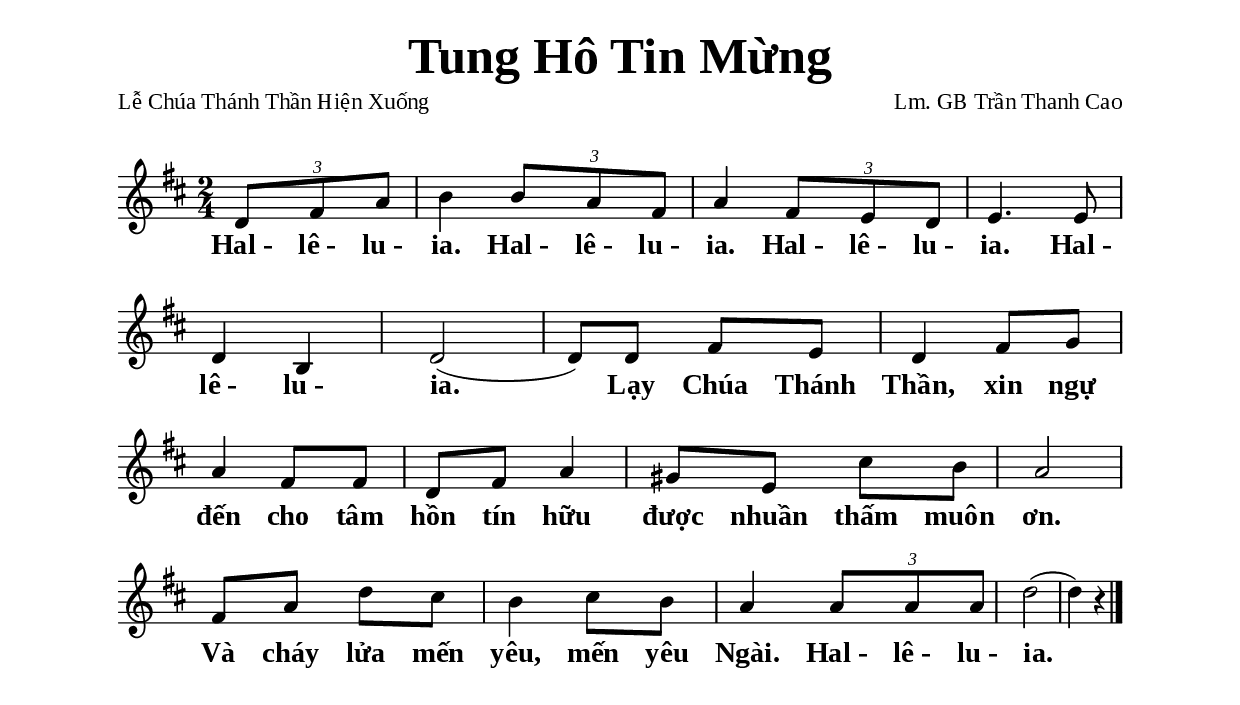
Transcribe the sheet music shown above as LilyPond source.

% Cài đặt chung
\version "2.22.1"
\include "english.ly"

\header {
  title = \markup { \fontsize #3 "Tung Hô Tin Mừng" }
  poet = "Lễ Chúa Thánh Thần Hiện Xuống"
  composer = "Lm. GB Trần Thanh Cao"
  arranger = " "
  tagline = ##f
}

% Nhạc điệp khúc
nhacDiepKhuc = \relative c' {
  \partial 4 \tuplet 3/2 { d8 fs a } |
  b4 \tuplet 3/2 { b8 a fs } |
  a4 \tuplet 3/2 { fs8 e d } |
  e4. e8 |
  d4 b |
  d2 ( |
  d8) d fs e |
  d4 fs8 g |
  a4 fs8 fs |
  d fs a4 |
  gs8 e cs' b |
  a2 |
  fs8 a d cs |
  b4 cs8 b |
  a4 \tuplet 3/2 { a8 a a } |
  d2 ( |
  d4) r \bar "|."
}

% Lời điệp khúc
loiDiepKhuc = \lyricmode {
  "Hal -" "lê -" "lu -" ia. "Hal -" "lê -" "lu -" ia.
  "Hal -" "lê -" "lu -" ia. "Hal -" "lê -" "lu -" ia.
  Lạy Chúa Thánh Thần, xin ngự đến
  cho tâm hồn tín hữu được nhuần thấm muôn ơn.
  Và cháy lửa mến yêu, mến yêu Ngài.
  "Hal -" "lê -" "lu -" ia.
}

% Bố trí
\paper {
  #(set-paper-size "a4")
  top-margin = 10\mm
  bottom-margin = 10\mm
  left-margin = 20\mm
  right-margin = 20\mm
  indent = #0
  #(define fonts
    (make-pango-font-tree
      "Liberation Serif"
      "Liberation Serif"
      "Liberation Serif"
      (/ 20 20)))
  page-count = #1
  system-system-spacing = #'((basic-distance . 13))
  score-system-spacing = #'((basic-distance . 13))
}

\score {
  \new ChoirStaff <<
    \new Staff = diepKhuc \with {
        %\consists "Merge_rests_engraver"
        %\magnifyStaff #(magstep +1)
      }
      <<
      \new Voice = beSop {
        \key d \major \time 2/4 \stemNeutral \nhacDiepKhuc
      }
    >>
    \new Lyrics \lyricsto beSop \loiDiepKhuc
  >>
  \layout {
    \override Lyrics.LyricText.font-series = #'bold
    \override Lyrics.LyricText.font-size = #+2
    \override Lyrics.LyricSpace.minimum-distance = #2.5
    \override Score.BarNumber.break-visibility = ##(#f #f #f)
    \override Score.SpacingSpanner.uniform-stretching = ##t
  }
}
